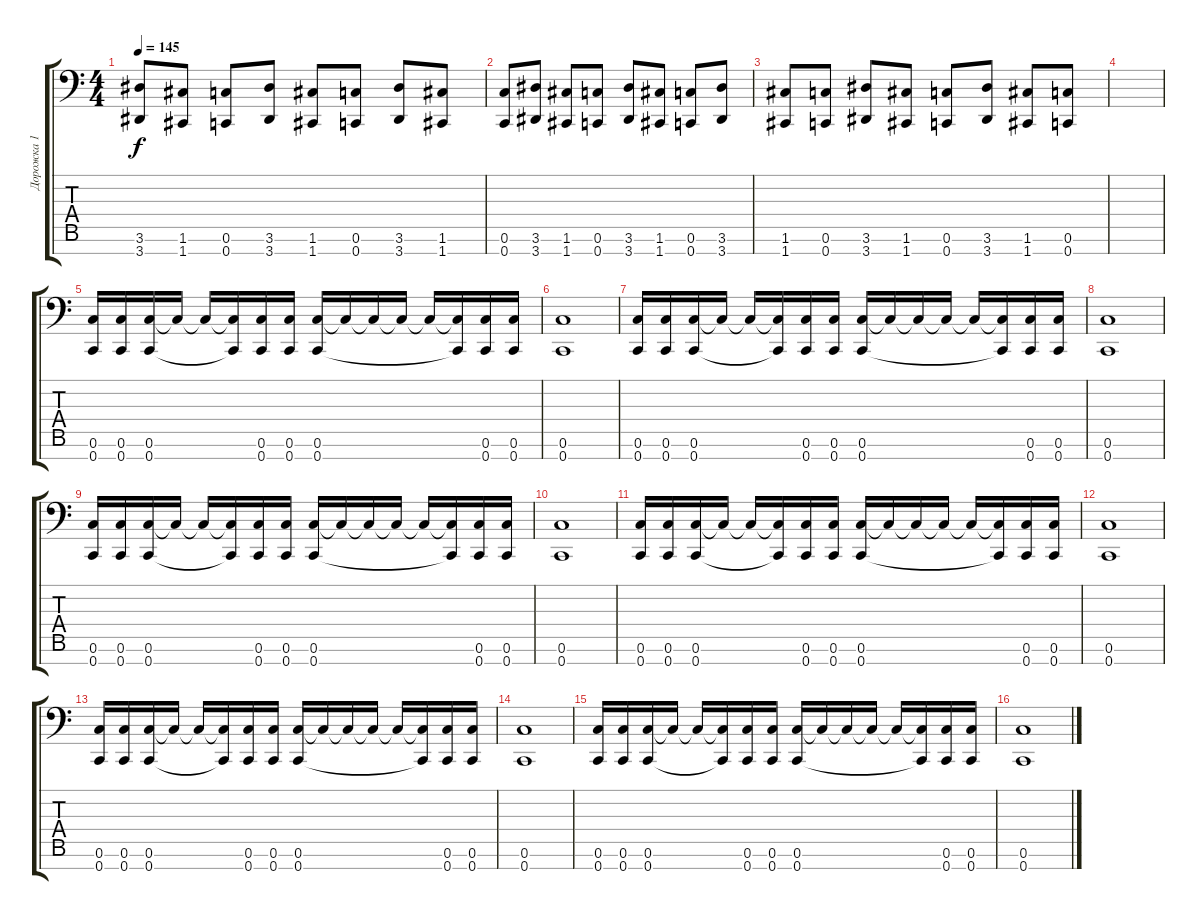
\track ("Дорожка 1" "Дорожка 1") {instrument distortionguitar}
\staff {score tabs}
\tuning (D4 A3 F3 C3 G2 C2 C1) {hide}
\ts (4 4)
\tempo 145
\clef f4
\ks c
(3.6 3.7).8{dy f} (1.6 1.7).8 (0.6 0.7).8 (3.6 3.7).8 (1.6 1.7).8 (0.6 0.7).8 (3.6 3.7).8 (1.6 1.7).8 |
(0.6 0.7).8 (3.6 3.7).8 (1.6 1.7).8 (0.6 0.7).8 (3.6 3.7).8 (1.6 1.7).8 (0.6 0.7).8 (3.6 3.7).8 |
(1.6 1.7).8 (0.6 0.7).8 (3.6 3.7).8 (1.6 1.7).8 (0.6 0.7).8 (3.6 3.7).8 (1.6 1.7).8 (0.6 0.7).8 |
|
(0.6 0.7).16 (0.6 0.7).16 (0.6 0.7).16 0.6{t}.16 0.6{t}.16 (0.6{t} 0.7{t}).16 (0.6 0.7).16 (0.6 0.7).16 (0.6 0.7).16 0.6{t}.16 0.6{t}.16 0.6{t}.16 0.6{t}.16 (0.6{t} 0.7{t}).16 (0.6 0.7).16 (0.6 0.7).16 |
(0.6 0.7).1 |
(0.6 0.7).16 (0.6 0.7).16 (0.6 0.7).16 0.6{t}.16 0.6{t}.16 (0.6{t} 0.7{t}).16 (0.6 0.7).16 (0.6 0.7).16 (0.6 0.7).16 0.6{t}.16 0.6{t}.16 0.6{t}.16 0.6{t}.16 (0.6{t} 0.7{t}).16 (0.6 0.7).16 (0.6 0.7).16 |
(0.6 0.7).1 |
(0.6 0.7).16 (0.6 0.7).16 (0.6 0.7).16 0.6{t}.16 0.6{t}.16 (0.6{t} 0.7{t}).16 (0.6 0.7).16 (0.6 0.7).16 (0.6 0.7).16 0.6{t}.16 0.6{t}.16 0.6{t}.16 0.6{t}.16 (0.6{t} 0.7{t}).16 (0.6 0.7).16 (0.6 0.7).16 |
(0.6 0.7).1 |
(0.6 0.7).16 (0.6 0.7).16 (0.6 0.7).16 0.6{t}.16 0.6{t}.16 (0.6{t} 0.7{t}).16 (0.6 0.7).16 (0.6 0.7).16 (0.6 0.7).16 0.6{t}.16 0.6{t}.16 0.6{t}.16 0.6{t}.16 (0.6{t} 0.7{t}).16 (0.6 0.7).16 (0.6 0.7).16 |
(0.6 0.7).1 |
(0.6 0.7).16 (0.6 0.7).16 (0.6 0.7).16 0.6{t}.16 0.6{t}.16 (0.6{t} 0.7{t}).16 (0.6 0.7).16 (0.6 0.7).16 (0.6 0.7).16 0.6{t}.16 0.6{t}.16 0.6{t}.16 0.6{t}.16 (0.6{t} 0.7{t}).16 (0.6 0.7).16 (0.6 0.7).16 |
(0.6 0.7).1 |
(0.6 0.7).16 (0.6 0.7).16 (0.6 0.7).16 0.6{t}.16 0.6{t}.16 (0.6{t} 0.7{t}).16 (0.6 0.7).16 (0.6 0.7).16 (0.6 0.7).16 0.6{t}.16 0.6{t}.16 0.6{t}.16 0.6{t}.16 (0.6{t} 0.7{t}).16 (0.6 0.7).16 (0.6 0.7).16 |
(0.6 0.7).1
